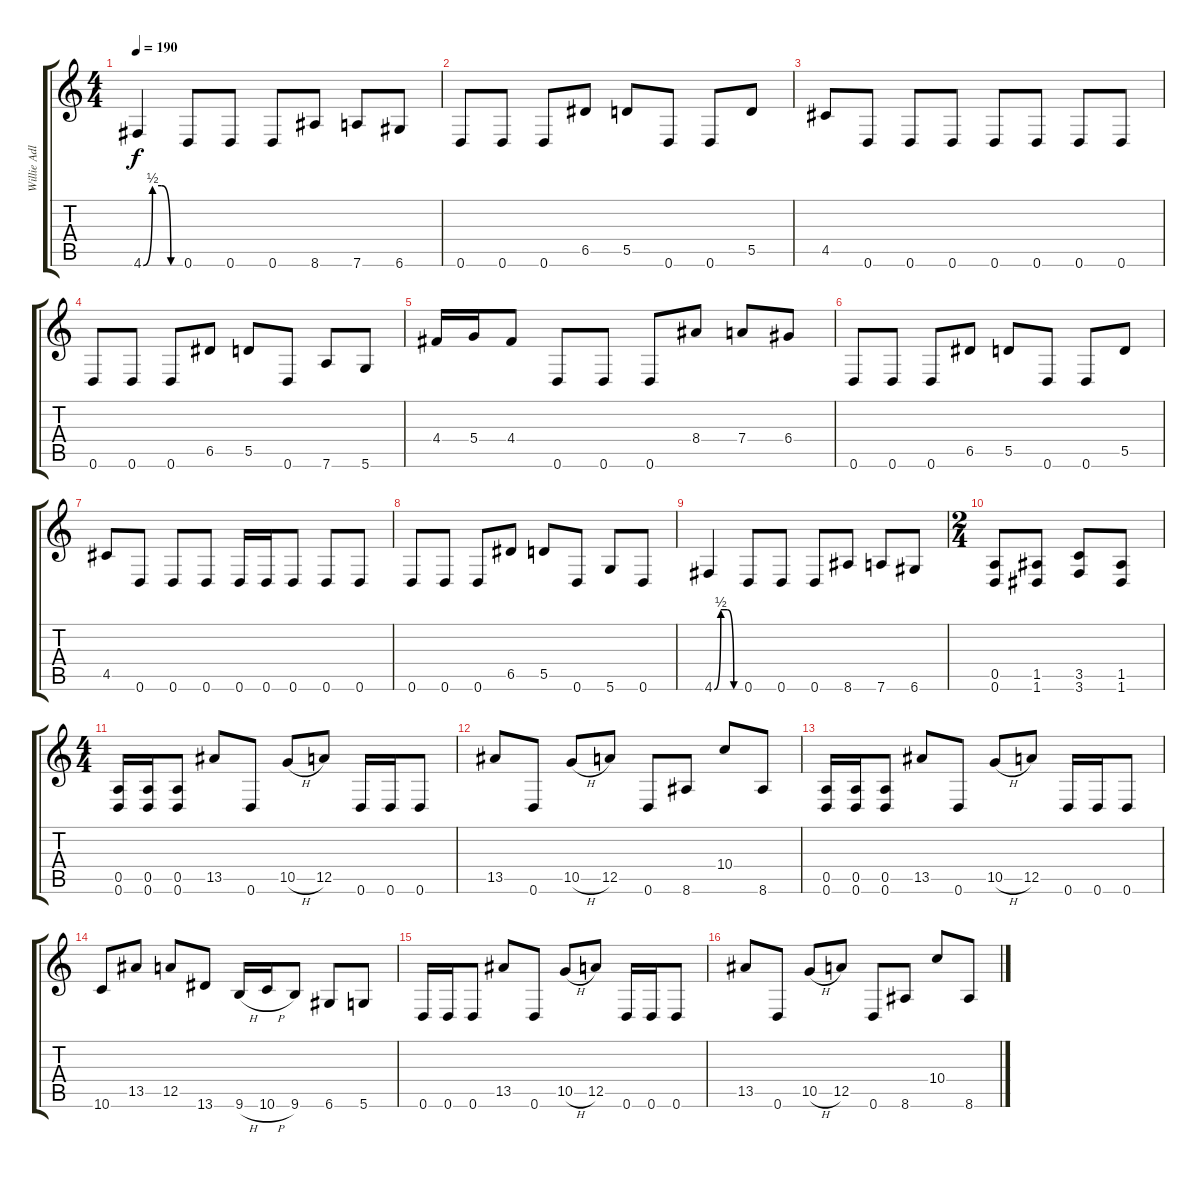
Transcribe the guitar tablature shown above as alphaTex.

\track ("Willie Adler" "Willie Adl") {instrument distortionguitar}
\staff {score tabs}
\tuning (E4 B3 G3 D3 A2 D2) {hide}
\ts (4 4)
\tempo 190
\clef g2
\ks c
4.6{be (custom 0 0 15 2 30 2 45 0 60 0)}.4{dy f} 0.6.8 0.6.8 0.6.8 8.6.8 7.6.8 6.6.8 |
0.6.8 0.6.8 0.6.8 6.5.8 5.5.8 0.6.8 0.6.8 5.5.8 |
4.5.8 0.6.8 0.6.8 0.6.8 0.6.8 0.6.8 0.6.8 0.6.8 |
0.6.8 0.6.8 0.6.8 6.5.8 5.5.8 0.6.8 7.6.8 5.6.8 |
4.4.16 5.4.16 4.4.8 0.6.8 0.6.8 0.6.8 8.4.8 7.4.8 6.4.8 |
0.6.8 0.6.8 0.6.8 6.5.8 5.5.8 0.6.8 0.6.8 5.5.8 |
4.5.8 0.6.8 0.6.8 0.6.8 0.6.16 0.6.16 0.6.8 0.6.8 0.6.8 |
0.6.8 0.6.8 0.6.8 6.5.8 5.5.8 0.6.8 5.6.8 0.6.8 |
4.6{be (custom 0 0 15 2 30 2 45 0 60 0)}.4 0.6.8 0.6.8 0.6.8 8.6.8 7.6.8 6.6.8 |
\ts (2 4)
(0.5 0.6).8 (1.5 1.6).8 (3.5 3.6).8 (1.5 1.6).8 |
\ts (4 4)
(0.5 0.6).16 (0.5 0.6).16 (0.5 0.6).8 13.5.8 0.6.8 10.5{h}.8 12.5.8 0.6.16 0.6.16 0.6.8 |
13.5.8 0.6.8 10.5{h}.8 12.5.8 0.6.8 8.6.8 10.4.8 8.6.8 |
(0.5 0.6).16 (0.5 0.6).16 (0.5 0.6).8 13.5.8 0.6.8 10.5{h}.8 12.5.8 0.6.16 0.6.16 0.6.8 |
10.6.8 13.5.8 12.5.8 13.6.8 9.6{h}.16 10.6{h}.16 9.6.8 6.6.8 5.6.8 |
0.6.16 0.6.16 0.6.8 13.5.8 0.6.8 10.5{h}.8 12.5.8 0.6.16 0.6.16 0.6.8 |
13.5.8 0.6.8 10.5{h}.8 12.5.8 0.6.8 8.6.8 10.4.8 8.6.8
